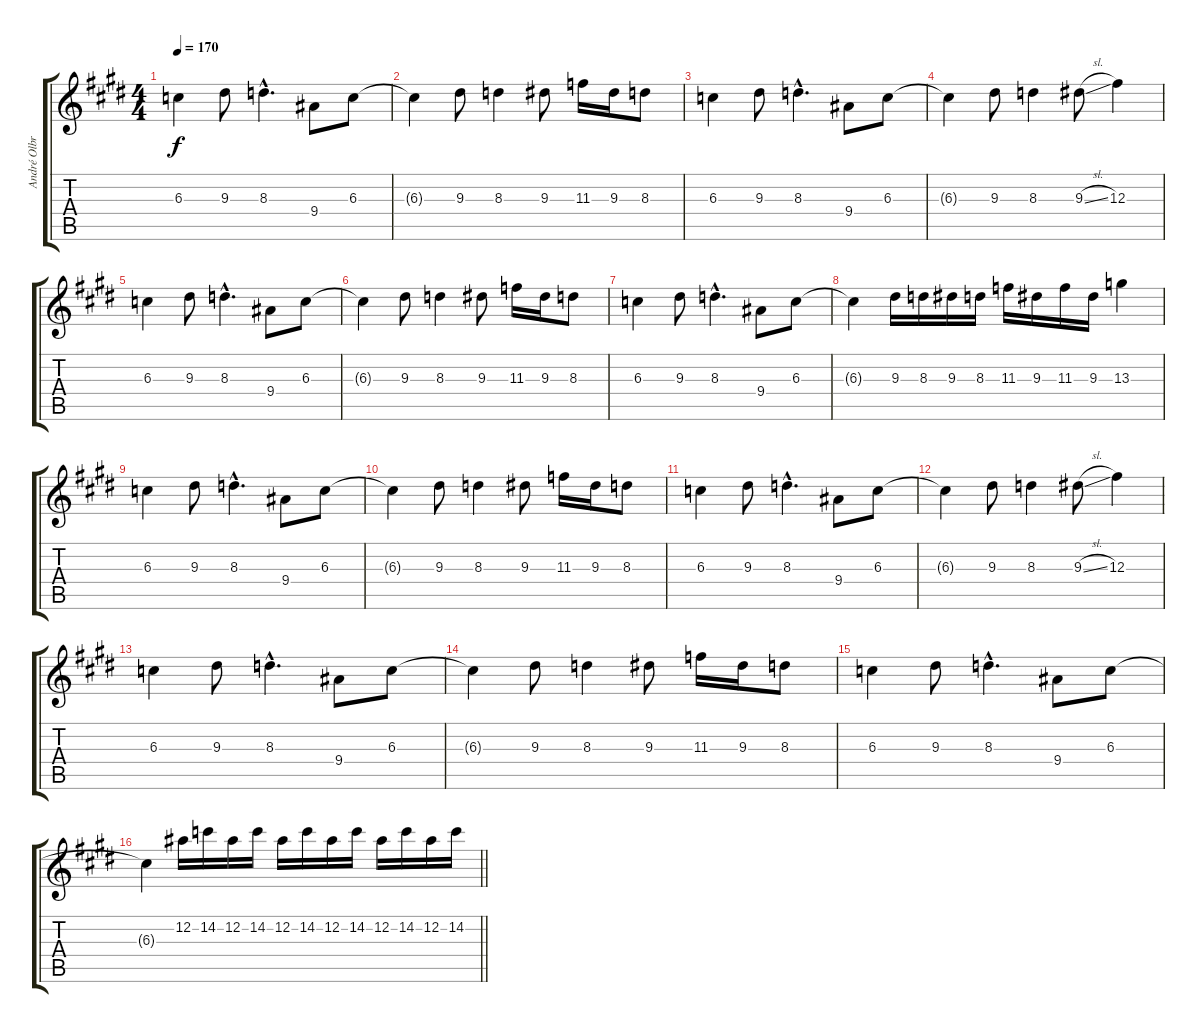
\track ("André Olbrich" "André Olbr") {instrument overdrivenguitar}
\staff {score tabs}
\tuning (Eb4 Bb3 Gb3 Db3 Ab2 Eb2) {hide}
\ts (4 4)
\tempo 170
\clef g2
\ks e
6.3.4{dy f} 9.3.8 8.3{hac}.4{d} 9.4.8 6.3.8 |
6.3{t}.4 9.3.8 8.3.4 9.3.8 11.3.16 9.3.16 8.3.8 |
6.3.4 9.3.8 8.3{hac}.4{d} 9.4.8 6.3.8 |
6.3{t}.4 9.3.8 8.3.4 9.3{sl}.8 12.3.4 |
6.3.4 9.3.8 8.3{hac}.4{d} 9.4.8 6.3.8 |
6.3{t}.4 9.3.8 8.3.4 9.3.8 11.3.16 9.3.16 8.3.8 |
6.3.4 9.3.8 8.3{hac}.4{d} 9.4.8 6.3.8 |
6.3{t}.4 9.3.16 8.3.16 9.3.16 8.3.16 11.3.16 9.3.16 11.3.16 9.3.16 13.3.4 |
6.3.4 9.3.8 8.3{hac}.4{d} 9.4.8 6.3.8 |
6.3{t}.4 9.3.8 8.3.4 9.3.8 11.3.16 9.3.16 8.3.8 |
6.3.4 9.3.8 8.3{hac}.4{d} 9.4.8 6.3.8 |
6.3{t}.4 9.3.8 8.3.4 9.3{sl}.8 12.3.4 |
6.3.4 9.3.8 8.3{hac}.4{d} 9.4.8 6.3.8 |
6.3{t}.4 9.3.8 8.3.4 9.3.8 11.3.16 9.3.16 8.3.8 |
6.3.4 9.3.8 8.3{hac}.4{d} 9.4.8 6.3.8 |
\barLineRight lightlight
6.3{t}.4 12.2.16 14.2.16 12.2.16 14.2.16 12.2.16 14.2.16 12.2.16 14.2.16 12.2.16 14.2.16 12.2.16 14.2.16
